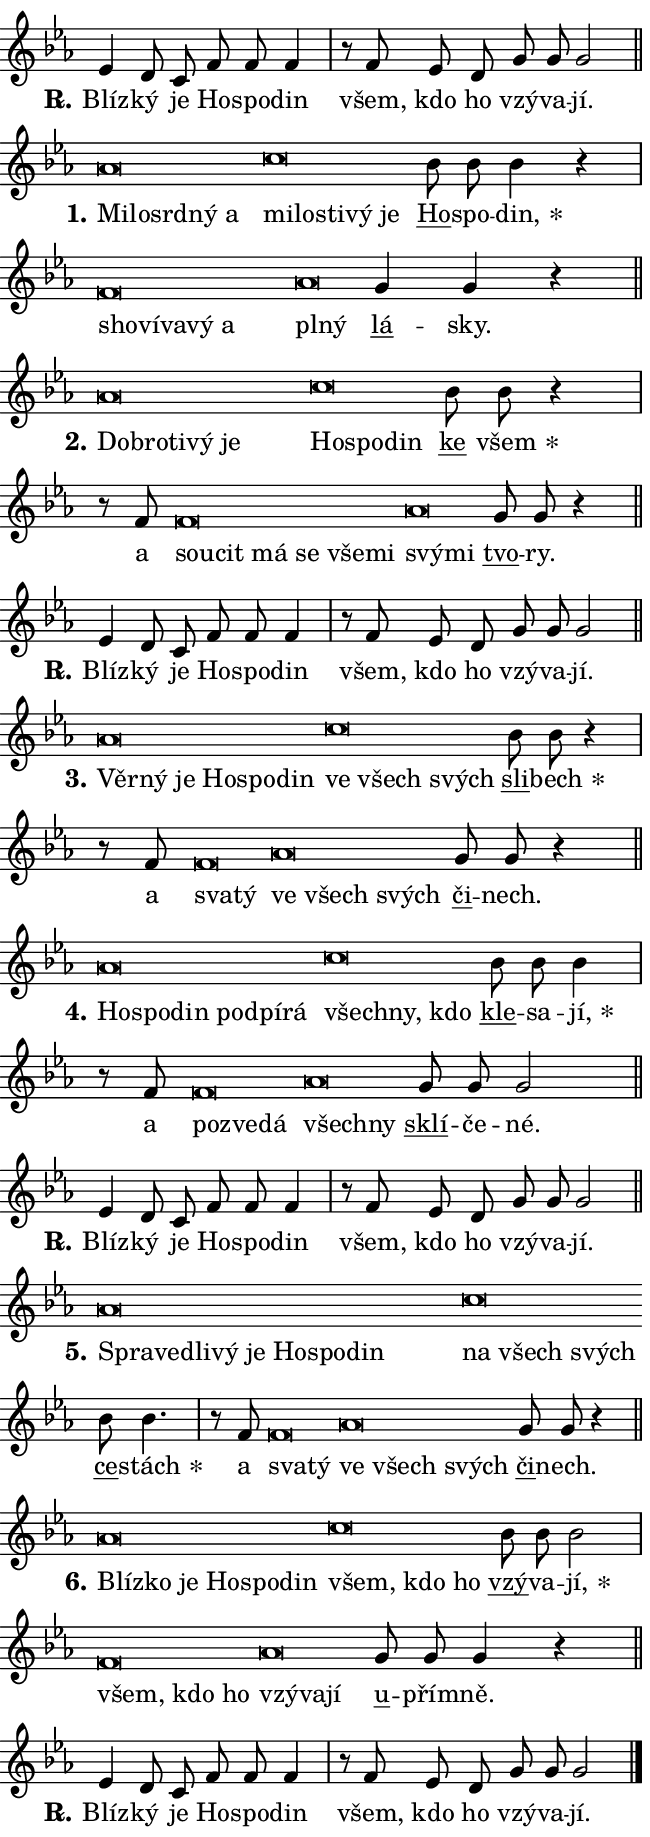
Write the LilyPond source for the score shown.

\version "2.24.0"
\header { tagline = "" }
\paper {
  indent = 0\cm
  top-margin = 0\cm
  right-margin = 0.13\cm % to fit lyric hyphens
  bottom-margin = 0\cm
  left-margin = 0\cm
  paper-width = 11\cm
  page-breaking = #ly:one-page-breaking
  system-system-spacing.basic-distance = #11
  score-system-spacing.basic-distance = #11
  ragged-last = ##f
}


%% Author: Thomas Morley
%% https://lists.gnu.org/archive/html/lilypond-user/2020-05/msg00002.html
#(define (line-position grob)
"Returns position of @var[grob} in current system:
   @code{'start}, if at first time-step
   @code{'end}, if at last time-step
   @code{'middle} otherwise
"
  (let* ((col (ly:item-get-column grob))
         (ln (ly:grob-object col 'left-neighbor))
         (rn (ly:grob-object col 'right-neighbor))
         (col-to-check-left (if (ly:grob? ln) ln col))
         (col-to-check-right (if (ly:grob? rn) rn col))
         (break-dir-left
           (and
             (ly:grob-property col-to-check-left 'non-musical #f)
             (ly:item-break-dir col-to-check-left)))
         (break-dir-right
           (and
             (ly:grob-property col-to-check-right 'non-musical #f)
             (ly:item-break-dir col-to-check-right))))
        (cond ((eqv? 1 break-dir-left) 'start)
              ((eqv? -1 break-dir-right) 'end)
              (else 'middle))))

#(define (tranparent-at-line-position vctor)
  (lambda (grob)
  "Relying on @code{line-position} select the relevant enry from @var{vctor}.
Used to determine transparency,"
    (case (line-position grob)
      ((end) (not (vector-ref vctor 0)))
      ((middle) (not (vector-ref vctor 1)))
      ((start) (not (vector-ref vctor 2))))))

noteHeadBreakVisibility =
#(define-music-function (break-visibility)(vector?)
"Makes @code{NoteHead}s transparent relying on @var{break-visibility}"
#{
  \override NoteHead.transparent =
    #(tranparent-at-line-position break-visibility)
#})

#(define delete-ledgers-for-transparent-note-heads
  (lambda (grob)
    "Reads whether a @code{NoteHead} is transparent.
If so this @code{NoteHead} is removed from @code{'note-heads} from
@var{grob}, which is supposed to be @code{LedgerLineSpanner}.
As a result ledgers are not printed for this @code{NoteHead}"
    (let* ((nhds-array (ly:grob-object grob 'note-heads))
           (nhds-list
             (if (ly:grob-array? nhds-array)
                 (ly:grob-array->list nhds-array)
                 '()))
           ;; Relies on the transparent-property being done before
           ;; Staff.LedgerLineSpanner.after-line-breaking is executed.
           ;; This is fragile ...
           (to-keep
             (remove
               (lambda (nhd)
                 (ly:grob-property nhd 'transparent #f))
               nhds-list)))
      ;; TODO find a better method to iterate over grob-arrays, similiar
      ;; to filter/remove etc for lists
      ;; For now rebuilt from scratch
      (set! (ly:grob-object grob 'note-heads)  '())
      (for-each
        (lambda (nhd)
          (ly:pointer-group-interface::add-grob grob 'note-heads nhd))
        to-keep))))

squashNotes = {
  \override NoteHead.X-extent = #'(-0.2 . 0.2)
  \override NoteHead.Y-extent = #'(-0.75 . 0)
  \override NoteHead.stencil =
    #(lambda (grob)
       (let ((pos (ly:grob-property grob 'staff-position)))
         (begin
           (if (< pos -7) (display "ERROR: Lower brevis then expected\n") (display ""))
           (if (<= pos -6) ly:text-interface::print ly:note-head::print))))
}
unSquashNotes = {
  \revert NoteHead.X-extent
  \revert NoteHead.Y-extent
  \revert NoteHead.stencil
}

hideNotes = \noteHeadBreakVisibility #begin-of-line-visible
unHideNotes = \noteHeadBreakVisibility #all-visible

% work-around for resetting accidentals
% https://lilypond.org/doc/v2.23/Documentation/notation/displaying-rhythms#unmetered-music
cadenzaMeasure = {
  \cadenzaOff
  \partial 1024 s1024
  \cadenzaOn
}

#(define-markup-command (accent layout props text) (markup?)
  "Underline accented syllable"
  (interpret-markup layout props
    #{\markup \override #'(offset . 4.3) \underline { #text }#}))

responsum = \markup \concat {
  "R" \hspace #-1.05 \path #0.1 #'((moveto 0 0.07) (lineto 0.9 0.8)) \hspace #0.05 "."
}

spaceSize = #0.6828661417322834 % exact space size for TeX Gyre Schola

\layout {
  \context {
    \Staff
    \remove "Time_signature_engraver"
    \override LedgerLineSpanner.after-line-breaking = #delete-ledgers-for-transparent-note-heads
  }
  \context {
    \Lyrics {
      \override LyricSpace.minimum-distance = \spaceSize
      \override LyricText.font-name = #"TeX Gyre Schola"
      \override LyricText.font-size = 1
      \override StanzaNumber.font-name = #"TeX Gyre Schola Bold"
      \override StanzaNumber.font-size = 1
    }
  }
  \context {
    \Score 
    \override NoteHead.text =
      #(lambda (grob) 
        (let ((pos (ly:grob-property grob 'staff-position)))
          #{\markup {
            \combine
              \halign #-0.55 \raise #(if (= pos -6) 0 0.5) \override #'(thickness . 2) \draw-line #'(3.2 . 0)
              \musicglyph "noteheads.sM1"
          }#}))
  }
}

% magnetic-lyrics.ily
%
%   written by
%     Jean Abou Samra <jean@abou-samra.fr>
%     Werner Lemberg <wl@gnu.org>
%
%   adapted by
%     Jiri Hon <jiri.hon@gmail.com>
%
% Version 2022-Apr-15

% https://www.mail-archive.com/lilypond-user@gnu.org/msg149350.html

#(define (Left_hyphen_pointer_engraver context)
   "Collect syllable-hyphen-syllable occurrences in lyrics and store
them in properties.  This engraver only looks to the left.  For
example, if the lyrics input is @code{foo -- bar}, it does the
following.

@itemize @bullet
@item
Set the @code{text} property of the @code{LyricHyphen} grob between
@q{foo} and @q{bar} to @code{foo}.

@item
Set the @code{left-hyphen} property of the @code{LyricText} grob with
text @q{foo} to the @code{LyricHyphen} grob between @q{foo} and
@q{bar}.
@end itemize

Use this auxiliary engraver in combination with the
@code{lyric-@/text::@/apply-@/magnetic-@/offset!} hook."
   (let ((hyphen #f)
         (text #f))
     (make-engraver
      (acknowledgers
       ((lyric-syllable-interface engraver grob source-engraver)
        (set! text grob)))
      (end-acknowledgers
       ((lyric-hyphen-interface engraver grob source-engraver)
        ;(when (not (grob::has-interface grob 'lyric-space-interface))
          (set! hyphen grob)));)
      ((stop-translation-timestep engraver)
       (when (and text hyphen)
         (ly:grob-set-object! text 'left-hyphen hyphen))
       (set! text #f)
       (set! hyphen #f)))))

#(define (lyric-text::apply-magnetic-offset! grob)
   "If the space between two syllables is less than the value in
property @code{LyricText@/.details@/.squash-threshold}, move the right
syllable to the left so that it gets concatenated with the left
syllable.

Use this function as a hook for
@code{LyricText@/.after-@/line-@/breaking} if the
@code{Left_@/hyphen_@/pointer_@/engraver} is active."
   (let ((hyphen (ly:grob-object grob 'left-hyphen #f)))
     (when hyphen
       (let ((left-text (ly:spanner-bound hyphen LEFT)))
         (when (grob::has-interface left-text 'lyric-syllable-interface)
           (let* ((common (ly:grob-common-refpoint grob left-text X))
                  (this-x-ext (ly:grob-extent grob common X))
                  (left-x-ext
                   (begin
                     ;; Trigger magnetism for left-text.
                     (ly:grob-property left-text 'after-line-breaking)
                     (ly:grob-extent left-text common X)))
                  ;; `delta` is the gap width between two syllables.
                  (delta (- (interval-start this-x-ext)
                            (interval-end left-x-ext)))
                  (details (ly:grob-property grob 'details))
                  (threshold (assoc-get 'squash-threshold details 0.2)))
             (when (< delta threshold)
               (let* (;; We have to manipulate the input text so that
                      ;; ligatures crossing syllable boundaries are not
                      ;; disabled.  For languages based on the Latin
                      ;; script this is essentially a beautification.
                      ;; However, for non-Western scripts it can be a
                      ;; necessity.
                      (lt (ly:grob-property left-text 'text))
                      (rt (ly:grob-property grob 'text))
                      (is-space (grob::has-interface hyphen 'lyric-space-interface))
                      (space (if is-space " " ""))
                      (extra-delta (if is-space spaceSize 0))
                      ;; Append new syllable.
                      (ltrt-space (if (and (string? lt) (string? rt))
                                (string-append lt space rt)
                                (make-concat-markup (list lt space rt))))
                      ;; Right-align `ltrt` to the right side.
                      (ltrt-space-markup (grob-interpret-markup
                               grob
                               (make-translate-markup
                                (cons (interval-length this-x-ext) 0)
                                (make-right-align-markup ltrt-space)))))
                 (begin
                   ;; Don't print `left-text`.
                   (ly:grob-set-property! left-text 'stencil #f)
                   ;; Set text and stencil (which holds all collected
                   ;; syllables so far) and shift it to the left.
                   (ly:grob-set-property! grob 'text ltrt-space)
                   (ly:grob-set-property! grob 'stencil ltrt-space-markup)
                   (ly:grob-translate-axis! grob (- (- delta extra-delta)) X))))))))))


#(define (lyric-hyphen::displace-bounds-first grob)
   ;; Make very sure this callback isn't triggered too early.
   (let ((left (ly:spanner-bound grob LEFT))
         (right (ly:spanner-bound grob RIGHT)))
     (ly:grob-property left 'after-line-breaking)
     (ly:grob-property right 'after-line-breaking)
     (ly:lyric-hyphen::print grob)))

squashThreshold = #0.4

\layout {
  \context {
    \Lyrics
    \consists #Left_hyphen_pointer_engraver
    \override LyricText.after-line-breaking =
      #lyric-text::apply-magnetic-offset!
    \override LyricHyphen.stencil = #lyric-hyphen::displace-bounds-first
    \override LyricText.details.squash-threshold = \squashThreshold
    \override LyricHyphen.minimum-distance = 0
    \override LyricHyphen.minimum-length = \squashThreshold
  }
}

squashText = \override LyricText.details.squash-threshold = 9999
unSquashText = \override LyricText.details.squash-threshold = \squashThreshold

leftText = \override LyricText.self-alignment-X = #LEFT
unLeftText = \revert LyricText.self-alignment-X

starOffset = #(lambda (grob) 
                (let ((x_offset (ly:self-alignment-interface::aligned-on-x-parent grob)))
                  (if (= x_offset 0) 0 (+ x_offset 1.2))))

star = #(define-music-function (syllable)(string?)
"Append star separator at the end of a syllable"
#{
  \once \override LyricText.X-offset = #starOffset
  \lyricmode { \markup {
    #syllable
    \override #'((font-name . "TeX Gyre Schola Bold")) \hspace #0.2 \lower #0.65 \larger "*"
  } }
#})

starAccent = #(define-music-function (syllable)(string?)
"Append star separator at the end of a syllable and make accent"
#{
  \once \override LyricText.X-offset = #starOffset
  \lyricmode { \markup {
    \accent #syllable
    \override #'((font-name . "TeX Gyre Schola Bold")) \hspace #0.2 \lower #0.65 \larger "*"
  } }
#})

breath = #(define-music-function (syllable)(string?)
"Append breathing indicator at the end of a syllable"
#{
  \lyricmode { \markup { #syllable "+" } }
#})

optionalBreath = #(define-music-function (syllable)(string?)
"Append optional breathing indicator at the end of a syllable"
#{
  \lyricmode { \markup { #syllable "(+)" } }
#})


\score {
    <<
        \new Voice = "melody" { \cadenzaOn \key es \major \relative { es'4 d8 c f f f4 \cadenzaMeasure \bar "|" r8 f es d \bar "" g g g2 \cadenzaMeasure \bar "||" \break } }
        \new Lyrics \lyricsto "melody" { \lyricmode { \set stanza = \responsum
Blíz -- ký je Ho -- spo -- din všem, kdo ho vzý -- va -- jí. } }
    >>
    \layout {}
}

\score {
    <<
        \new Voice = "melody" { \cadenzaOn \key es \major \relative { \squashNotes as'\breve*1/16 \hideNotes \breve*1/16 \bar "" \breve*1/16 \bar "" \breve*1/16 \breve*1/16 \bar "" \unHideNotes \unSquashNotes \squashNotes c\breve*1/16 \hideNotes \breve*1/16 \bar "" \breve*1/16 \bar "" \breve*1/16 \breve*1/16 \bar "" \unHideNotes \unSquashNotes \bar "" bes8 bes bes4 r \cadenzaMeasure \bar "|" \squashNotes f\breve*1/16 \hideNotes \breve*1/16 \bar "" \breve*1/16 \bar "" \breve*1/16 \breve*1/16 \bar "" \unHideNotes \unSquashNotes \squashNotes as\breve*1/16 \hideNotes \breve*1/16 \bar "" \unHideNotes \unSquashNotes \bar "" g4 g r \cadenzaMeasure \bar "||" \break } }
        \new Lyrics \lyricsto "melody" { \lyricmode { \set stanza = "1."
\leftText Mi -- \squashText lo -- srd -- ný a \unSquashText mi -- \squashText lo -- sti -- vý je \unLeftText \unSquashText \markup \accent Ho -- spo -- \star din, \leftText sho -- \squashText ví -- va -- vý a \unSquashText pl -- \squashText ný \unLeftText \unSquashText \markup \accent lá -- sky. } }
    >>
    \layout {}
}

\score {
    <<
        \new Voice = "melody" { \cadenzaOn \key es \major \relative { \squashNotes as'\breve*1/16 \hideNotes \breve*1/16 \bar "" \breve*1/16 \bar "" \breve*1/16 \breve*1/16 \bar "" \unHideNotes \unSquashNotes \squashNotes c\breve*1/16 \hideNotes \breve*1/16 \breve*1/16 \bar "" \unHideNotes \unSquashNotes \bar "" bes8 bes r4 \cadenzaMeasure \bar "|" r8 f \squashNotes f\breve*1/16 \hideNotes \breve*1/16 \bar "" \breve*1/16 \bar "" \breve*1/16 \bar "" \breve*1/16 \breve*1/16 \bar "" \unHideNotes \unSquashNotes \squashNotes as\breve*1/16 \hideNotes \breve*1/16 \bar "" \unHideNotes \unSquashNotes \bar "" g8 g r4 \cadenzaMeasure \bar "||" \break } }
        \new Lyrics \lyricsto "melody" { \lyricmode { \set stanza = "2."
\leftText Dob -- \squashText ro -- ti -- vý je \unSquashText Ho -- \squashText spo -- din \unLeftText \unSquashText \markup \accent ke \star všem a \leftText sou -- \squashText cit má se vše -- mi \unSquashText svý -- \squashText mi \unLeftText \unSquashText \markup \accent tvo -- ry. } }
    >>
    \layout {}
}

\score {
    <<
        \new Voice = "melody" { \cadenzaOn \key es \major \relative { es'4 d8 c f f f4 \cadenzaMeasure \bar "|" r8 f es d \bar "" g g g2 \cadenzaMeasure \bar "||" \break } }
        \new Lyrics \lyricsto "melody" { \lyricmode { \set stanza = \responsum
Blíz -- ký je Ho -- spo -- din všem, kdo ho vzý -- va -- jí. } }
    >>
    \layout {}
}

\score {
    <<
        \new Voice = "melody" { \cadenzaOn \key es \major \relative { \squashNotes as'\breve*1/16 \hideNotes \breve*1/16 \bar "" \breve*1/16 \bar "" \breve*1/16 \bar "" \breve*1/16 \breve*1/16 \bar "" \unHideNotes \unSquashNotes \squashNotes c\breve*1/16 \hideNotes \breve*1/16 \breve*1/16 \bar "" \unHideNotes \unSquashNotes \bar "" bes8 bes r4 \cadenzaMeasure \bar "|" r8 f \squashNotes f\breve*1/16 \hideNotes \breve*1/16 \bar "" \unHideNotes \unSquashNotes \squashNotes as\breve*1/16 \hideNotes \breve*1/16 \breve*1/16 \bar "" \unHideNotes \unSquashNotes \bar "" g8 g r4 \cadenzaMeasure \bar "||" \break } }
        \new Lyrics \lyricsto "melody" { \lyricmode { \set stanza = "3."
\leftText Věr -- \squashText ný je Ho -- spo -- din \unSquashText ve \squashText všech svých \unLeftText \unSquashText \markup \accent sli -- \star bech a \leftText sva -- \squashText tý \unSquashText ve \squashText všech svých \unLeftText \unSquashText \markup \accent či -- nech. } }
    >>
    \layout {}
}

\score {
    <<
        \new Voice = "melody" { \cadenzaOn \key es \major \relative { \squashNotes as'\breve*1/16 \hideNotes \breve*1/16 \bar "" \breve*1/16 \bar "" \breve*1/16 \bar "" \breve*1/16 \breve*1/16 \bar "" \unHideNotes \unSquashNotes \squashNotes c\breve*1/16 \hideNotes \breve*1/16 \breve*1/16 \bar "" \unHideNotes \unSquashNotes \bar "" bes8 bes bes4 \cadenzaMeasure \bar "|" r8 f \squashNotes f\breve*1/16 \hideNotes \breve*1/16 \breve*1/16 \bar "" \unHideNotes \unSquashNotes \squashNotes as\breve*1/16 \hideNotes \breve*1/16 \bar "" \unHideNotes \unSquashNotes \bar "" g8 g g2 \cadenzaMeasure \bar "||" \break } }
        \new Lyrics \lyricsto "melody" { \lyricmode { \set stanza = "4."
\leftText Ho -- \squashText spo -- din pod -- pí -- rá \unSquashText všech -- \squashText ny, kdo \unLeftText \unSquashText \markup \accent kle -- sa -- \star jí, a \leftText po -- \squashText zve -- dá \unSquashText všech -- \squashText ny \unLeftText \unSquashText \markup \accent sklí -- če -- né. } }
    >>
    \layout {}
}

\score {
    <<
        \new Voice = "melody" { \cadenzaOn \key es \major \relative { es'4 d8 c f f f4 \cadenzaMeasure \bar "|" r8 f es d \bar "" g g g2 \cadenzaMeasure \bar "||" \break } }
        \new Lyrics \lyricsto "melody" { \lyricmode { \set stanza = \responsum
Blíz -- ký je Ho -- spo -- din všem, kdo ho vzý -- va -- jí. } }
    >>
    \layout {}
}

\score {
    <<
        \new Voice = "melody" { \cadenzaOn \key es \major \relative { \squashNotes as'\breve*1/16 \hideNotes \breve*1/16 \bar "" \breve*1/16 \bar "" \breve*1/16 \bar "" \breve*1/16 \bar "" \breve*1/16 \bar "" \breve*1/16 \breve*1/16 \bar "" \unHideNotes \unSquashNotes \squashNotes c\breve*1/16 \hideNotes \breve*1/16 \breve*1/16 \bar "" \unHideNotes \unSquashNotes \bar "" bes8 bes4. \cadenzaMeasure \bar "|" r8 f \squashNotes f\breve*1/16 \hideNotes \breve*1/16 \bar "" \unHideNotes \unSquashNotes \squashNotes as\breve*1/16 \hideNotes \breve*1/16 \breve*1/16 \bar "" \unHideNotes \unSquashNotes \bar "" g8 g r4 \cadenzaMeasure \bar "||" \break } }
        \new Lyrics \lyricsto "melody" { \lyricmode { \set stanza = "5."
\leftText Spra -- \squashText ve -- dli -- vý je Ho -- spo -- din \unSquashText na \squashText všech svých \unLeftText \unSquashText \markup \accent ce -- \star stách a \leftText sva -- \squashText tý \unSquashText ve \squashText všech svých \unLeftText \unSquashText \markup \accent či -- nech. } }
    >>
    \layout {}
}

\score {
    <<
        \new Voice = "melody" { \cadenzaOn \key es \major \relative { \squashNotes as'\breve*1/16 \hideNotes \breve*1/16 \bar "" \breve*1/16 \bar "" \breve*1/16 \bar "" \breve*1/16 \breve*1/16 \bar "" \unHideNotes \unSquashNotes \squashNotes c\breve*1/16 \hideNotes \breve*1/16 \breve*1/16 \bar "" \unHideNotes \unSquashNotes \bar "" bes8 bes bes2 \cadenzaMeasure \bar "|" \squashNotes f\breve*1/16 \hideNotes \breve*1/16 \breve*1/16 \bar "" \unHideNotes \unSquashNotes \squashNotes as\breve*1/16 \hideNotes \breve*1/16 \breve*1/16 \bar "" \unHideNotes \unSquashNotes \bar "" g8 g g4 r \cadenzaMeasure \bar "||" \break } }
        \new Lyrics \lyricsto "melody" { \lyricmode { \set stanza = "6."
\leftText Blíz -- \squashText ko je Ho -- spo -- din \unSquashText všem, \squashText kdo ho \unLeftText \unSquashText \markup \accent vzý -- va -- \star jí, \leftText všem, \squashText kdo ho \unSquashText vzý -- \squashText va -- jí \unLeftText \unSquashText \markup \accent u -- přím -- ně. } }
    >>
    \layout {}
}

\score {
    <<
        \new Voice = "melody" { \cadenzaOn \key es \major \relative { es'4 d8 c f f f4 \cadenzaMeasure \bar "|" r8 f es d \bar "" g g g2 \cadenzaMeasure \bar "||" \break } \bar "|." }
        \new Lyrics \lyricsto "melody" { \lyricmode { \set stanza = \responsum
Blíz -- ký je Ho -- spo -- din všem, kdo ho vzý -- va -- jí. } }
    >>
    \layout {}
}
